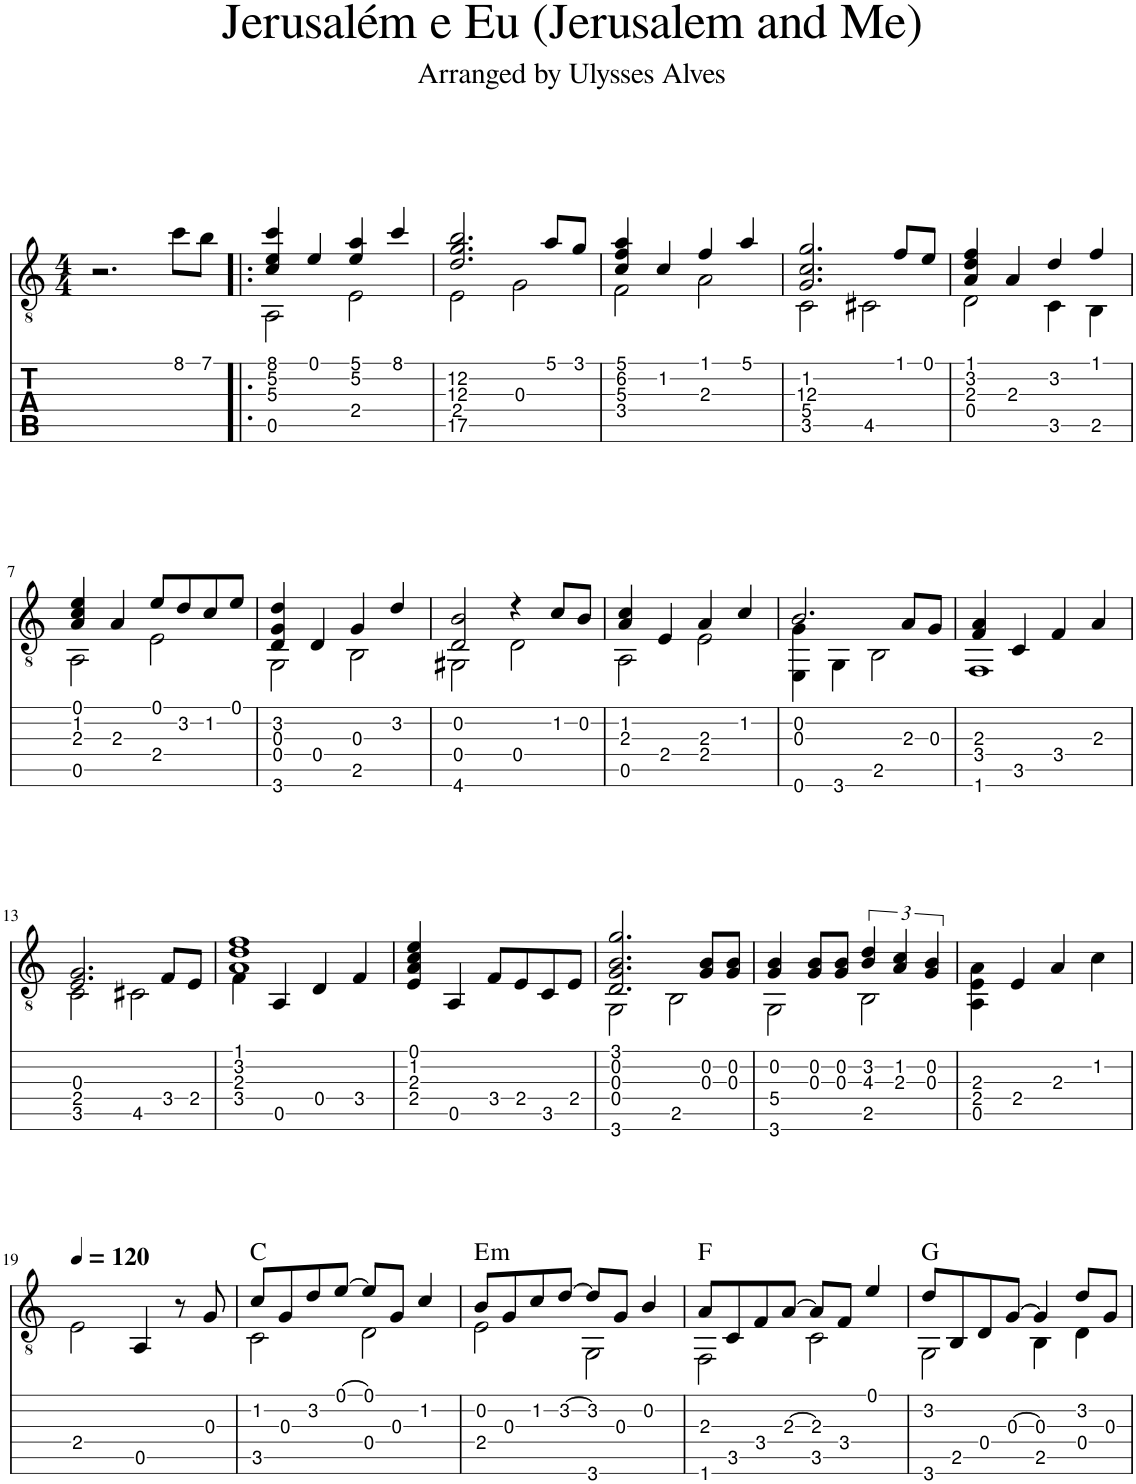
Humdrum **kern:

**kern	**kern	**harte
*part1	*part1	*part1
*staff2	*staff1	*
*I"Guitar	*	*
*I'Guit.	*	*
*stria6	*	*
*	*clefGv2	*
*k[]	*k[]	*
*M4/4	*M4/4	*
=1	=1	=1
2.r	2.r	.
8ccL	8cc\L	.
8bJ	8b\J	.
=2!|:	=2!|:	=2!|:
*^	*^	*
4c 4e 4cc	2AA	4c/ 4e/ 4cc/	2AA\	.
4e	.	4e/	.	.
4e 4a	2E	4e/ 4a/	2E\	.
4cc	.	4cc/	.	.
=3	=3	=3	=3	=3
2.d 2.g 2.b	2E	2.d/ 2.g/ 2.b/	2E\	.
.	2G	.	2G\	.
8aL	.	8a/L	.	.
8gJ	.	8g/J	.	.
=4	=4	=4	=4	=4
4c 4f 4a	2F	4c/ 4f/ 4a/	2F\	.
4c	.	4c/	.	.
4f	2A	4f/	2A\	.
4a	.	4a/	.	.
=5	=5	=5	=5	=5
2.G 2.g 2.c	2C	2.G/ 2.c/ 2.g/	2C\	.
.	2C#	.	2C#X\	.
8fL	.	8f/L	.	.
8eJ	.	8e/J	.	.
=6	=6	=6	=6	=6
4A 4d 4f	2D	4A/ 4d/ 4f/	2D\	.
4A	.	4A/	.	.
4d	4C	4d/	4C\	.
4f	4BB	4f/	4BB\	.
!!LO:LB:g=z	!!
=7	=7	=7	=7	=7
4A 4c 4e	2AA	4A/ 4c/ 4e/	2AA\	.
4A	.	4A/	.	.
8eL	2E	8e/L	2E\	.
8dJ	.	8d/	.	.
8cL	.	8c/	.	.
8eJ	.	8e/J	.	.
=8	=8	=8	=8	=8
4D 4G 4d	2GG	4D/ 4G/ 4d/	2GG\	.
4D	.	4D/	.	.
4G	2BB	4G/	2BB\	.
4d	.	4d/	.	.
=9	=9	=9	=9	=9
2D 2B	2GG#	2D/ 2B/	2GG#X\	.
4r	2D	4r	2D\	.
8cL	.	8c/L	.	.
8BJ	.	8B/J	.	.
=10	=10	=10	=10	=10
4A 4c	2AA	4A/ 4c/	2AA\	.
4E	.	4E/	.	.
4A	2E	4A/	2E\	.
4c	.	4c/	.	.
=11	=11	=11	=11	=11
2.B	4EE 4G	2.B/	4EE\ 4G\	.
.	4GG	.	4GG\	.
.	2BB	.	2BB\	.
8AL	.	8A/L	.	.
8GJ	.	8G/J	.	.
=12	=12	=12	=12	=12
4F 4A	1FF	4F/ 4A/	1FF	.
4C	.	4C/	.	.
4F	.	4F/	.	.
4A	.	4A/	.	.
!!LO:LB:g=z	!!
=13	=13	=13	=13	=13
2.E 2.G	2C	2.E/ 2.G/	2C\	.
.	2C#	.	2C#X\	.
8FL	.	8F/L	.	.
8EJ	.	8E/J	.	.
=14	=14	=14	=14	=14
4F	1A 1d 1f	4F\	1A 1d 1f	.
4AA	.	4AA/	.	.
4D	.	4D/	.	.
4F	.	4F/	.	.
*v	*v	*	*	*
*	*v	*v	*
=15	=15	=15
4E 4A 4c 4e	4E/ 4A/ 4c/ 4e/	.
4AA	4AA/	.
8FL	8F/L	.
8EJ	8E/	.
8CL	8C/	.
8EJ	8E/J	.
=16	=16	=16
*^	*^	*
2.D 2.G 2.B 2.g	2GG	2.D/ 2.G/ 2.B/ 2.g/	2GG\	.
.	2BB	.	2BB\	.
8G\ 8B\L	.	8G/ 8B/L	.	.
8G\ 8B\J	.	8G/ 8B/J	.	.
=17	=17	=17	=17	=17
4G 4B	2GG	4G/ 4B/	2GG\	.
8G\ 8B\L	.	8G/ 8B/L	.	.
8G\ 8B\J	.	8G/ 8B/J	.	.
*Xbrackettup	*	*	*	*
6B 6d	2BB	6B/ 6d/	2BB\	.
6A 6c	.	6A/ 6c/	.	.
6G 6B	.	6G/ 6B/	.	.
*v	*v	*	*	*
*	*v	*v	*
=18	=18	=18
4AA 4E 4A	4AA\ 4E\ 4A\	.
4E	4E/	.
4A	4A/	.
4c	4c\	.
!!LO:LB:g=z
=19	=19	=19
*	*MM120	*
2E	2E\	.
4AA	4AA/	.
8r	8r	.
8G	8G/	.
=20	=20	=20
*^	*^	*
8cL	2C	8c/L	2C\	C:maj
8GJ	.	8G/	.	.
8dL	.	8d/	.	.
[8eJ	.	[8e/J	.	.
8eL]	2D	8e/L]	2D\	.
8GJ	.	8G/J	.	.
4c	.	4c/	.	.
=21	=21	=21	=21	=21
!	!	!	!	!LO:H:kt=m
8BL	2E	8B/L	2E\	E:min
8GJ	.	8G/	.	.
8cL	.	8c/	.	.
[8dJ	.	[8d/J	.	.
8dL]	2GG	8d/L]	2GG\	.
8GJ	.	8G/J	.	.
4B	.	4B/	.	.
=22	=22	=22	=22	=22
8AL	2FF	8A/L	2FF\	F:maj
8CJ	.	8C/	.	.
8FL	.	8F/	.	.
[8AJ	.	[8A/J	.	.
8AL]	2C	8A/L]	2C\	.
8FJ	.	8F/J	.	.
4e	.	4e/	.	.
=23	=23	=23	=23	=23
8dL	2GG	8d/L	2GG\	G:maj
8BBJ	.	8BB/	.	.
8DL	.	8D/	.	.
[8GJ	.	[8G/J	.	.
4G]	4BB	4G/]	4BB\	.
8dL	4D	8d/L	4D\	.
8GJ	.	8G/J	.	.
*v	*v	*	*	*
*	*v	*v	*
=	=	=
*-	*-	*-
